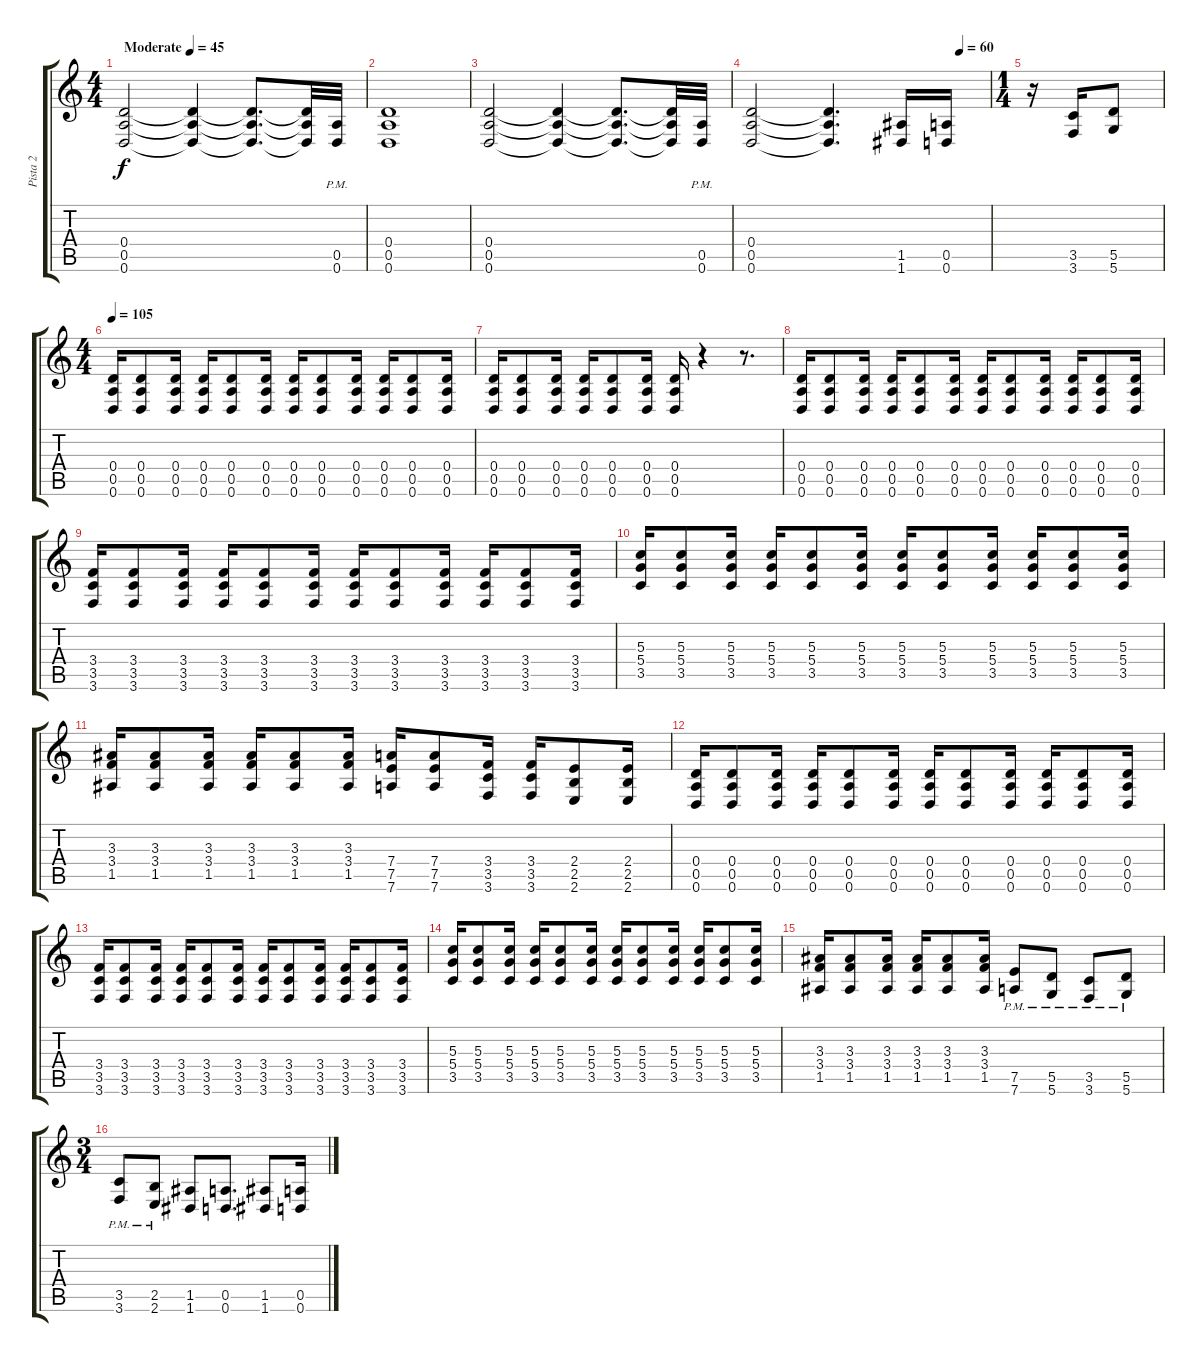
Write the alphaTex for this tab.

\track ("Pista 2" "Pista 2") {instrument distortionguitar}
\staff {score tabs}
\tuning (E4 B3 G3 D3 A2 D2) {hide}
\ts (4 4)
\tempo (45 "Moderate")
\clef g2
\ks c
(0.4 0.5 0.6).2{dy f instrument distortionguitar} (0.4{t} 0.5{t} 0.6{t}).4 (0.4{t} 0.5{t} 0.6{t}).8{d} (0.4{t} 0.5{t} 0.6{t}).32 (0.5 0.6{pm}).32 |
(0.4 0.5 0.6).1 |
(0.4 0.5 0.6).2 (0.4{t} 0.5{t} 0.6{t}).4 (0.4{t} 0.5{t} 0.6{t}).8{d} (0.4{t} 0.5{t} 0.6{t}).32 (0.5 0.6{pm}).32 |
\tempo (65 0.875)
\tempo (60 0.875)
(0.4 0.5 0.6).2 (0.4{t} 0.5{t} 0.6{t}).4{d} (1.5 1.6).16 (0.5 0.6).16 |
\ts (1 4)
r.16 (3.5 3.6).16 (5.5 5.6).8 |
\ts (4 4)
\tempo 105
(0.4 0.5 0.6).16 (0.4 0.5 0.6).8 (0.4 0.5 0.6).16 (0.4 0.5 0.6).16 (0.4 0.5 0.6).8 (0.4 0.5 0.6).16 (0.4 0.5 0.6).16 (0.4 0.5 0.6).8 (0.4 0.5 0.6).16 (0.4 0.5 0.6).16 (0.4 0.5 0.6).8 (0.4 0.5 0.6).16 |
(0.4 0.5 0.6).16 (0.4 0.5 0.6).8 (0.4 0.5 0.6).16 (0.4 0.5 0.6).16 (0.4 0.5 0.6).8 (0.4 0.5 0.6).16 (0.4 0.5 0.6).16 r.4 r.8{d} |
(0.4 0.5 0.6).16 (0.4 0.5 0.6).8 (0.4 0.5 0.6).16 (0.4 0.5 0.6).16 (0.4 0.5 0.6).8 (0.4 0.5 0.6).16 (0.4 0.5 0.6).16 (0.4 0.5 0.6).8 (0.4 0.5 0.6).16 (0.4 0.5 0.6).16 (0.4 0.5 0.6).8 (0.4 0.5 0.6).16 |
(3.4 3.5 3.6).16 (3.4 3.5 3.6).8 (3.4 3.5 3.6).16 (3.4 3.5 3.6).16 (3.4 3.5 3.6).8 (3.4 3.5 3.6).16 (3.4 3.5 3.6).16 (3.4 3.5 3.6).8 (3.4 3.5 3.6).16 (3.4 3.5 3.6).16 (3.4 3.5 3.6).8 (3.4 3.5 3.6).16 |
(5.3 5.4 3.5).16 (5.3 5.4 3.5).8 (5.3 5.4 3.5).16 (5.3 5.4 3.5).16 (5.3 5.4 3.5).8 (5.3 5.4 3.5).16 (5.3 5.4 3.5).16 (5.3 5.4 3.5).8 (5.3 5.4 3.5).16 (5.3 5.4 3.5).16 (5.3 5.4 3.5).8 (5.3 5.4 3.5).16 |
(3.3 3.4 1.5).16 (3.3 3.4 1.5).8 (3.3 3.4 1.5).16 (3.3 3.4 1.5).16 (3.3 3.4 1.5).8 (3.3 3.4 1.5).16 (7.4 7.5 7.6).16 (7.4 7.5 7.6).8 (3.4 3.5 3.6).16 (3.4 3.5 3.6).16 (2.4 2.5 2.6).8 (2.4 2.5 2.6).16 |
(0.4 0.5 0.6).16 (0.4 0.5 0.6).8 (0.4 0.5 0.6).16 (0.4 0.5 0.6).16 (0.4 0.5 0.6).8 (0.4 0.5 0.6).16 (0.4 0.5 0.6).16 (0.4 0.5 0.6).8 (0.4 0.5 0.6).16 (0.4 0.5 0.6).16 (0.4 0.5 0.6).8 (0.4 0.5 0.6).16 |
(3.4 3.5 3.6).16 (3.4 3.5 3.6).8 (3.4 3.5 3.6).16 (3.4 3.5 3.6).16 (3.4 3.5 3.6).8 (3.4 3.5 3.6).16 (3.4 3.5 3.6).16 (3.4 3.5 3.6).8 (3.4 3.5 3.6).16 (3.4 3.5 3.6).16 (3.4 3.5 3.6).8 (3.4 3.5 3.6).16 |
(5.3 5.4 3.5).16 (5.3 5.4 3.5).8 (5.3 5.4 3.5).16 (5.3 5.4 3.5).16 (5.3 5.4 3.5).8 (5.3 5.4 3.5).16 (5.3 5.4 3.5).16 (5.3 5.4 3.5).8 (5.3 5.4 3.5).16 (5.3 5.4 3.5).16 (5.3 5.4 3.5).8 (5.3 5.4 3.5).16 |
(3.3 3.4 1.5).16 (3.3 3.4 1.5).8 (3.3 3.4 1.5).16 (3.3 3.4 1.5).16 (3.3 3.4 1.5).8 (3.3 3.4 1.5).16 (7.5{pm} 7.6{pm}).8 (5.5{pm} 5.6{pm}).8 (3.5{pm} 3.6{pm}).8 (5.5{pm} 5.6{pm}).8 |
\ts (3 4)
(3.5{pm} 3.6{pm}).8 (2.5{pm} 2.6{pm}).8 (1.5 1.6).8 (0.5 0.6).8{d} (1.5 1.6).8 (0.5 0.6).16
